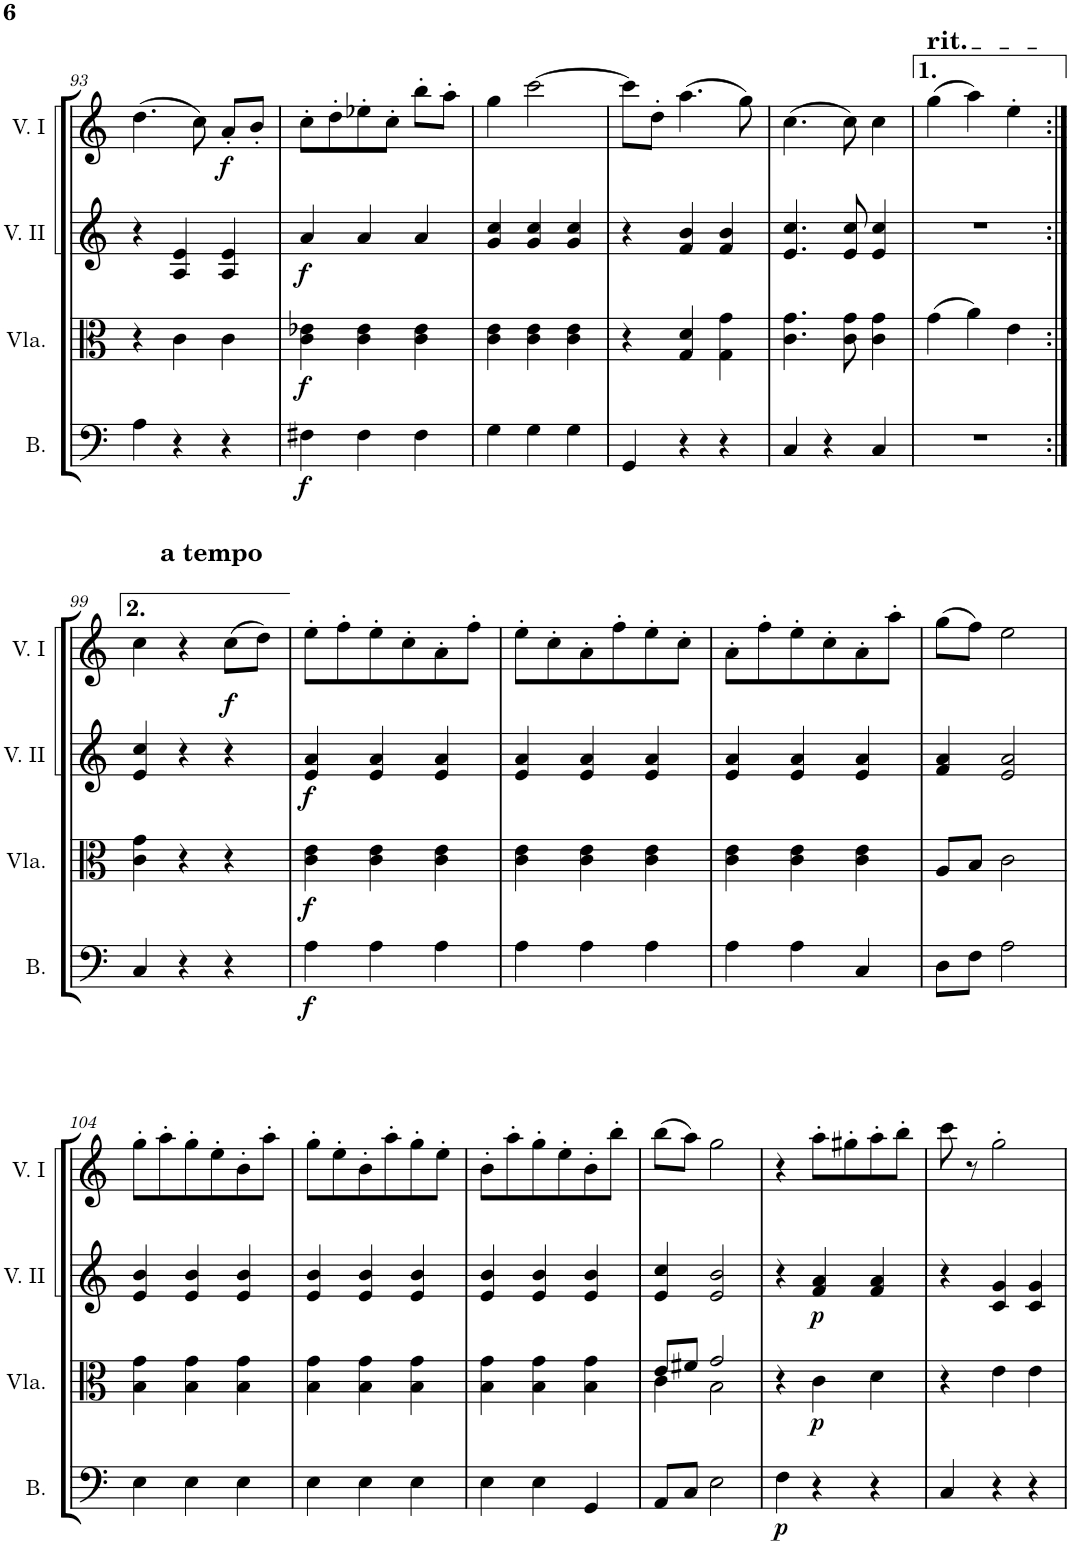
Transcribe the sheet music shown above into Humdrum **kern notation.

**kern	**dynam	**kern	**dynam	**kern	**dynam	**kern	**dynam
*part4	*part4	*part3	*part3	*part2	*part2	*part1	*part1
*staff4	*staff4	*staff3	*staff3	*staff2	*staff2	*staff1	*staff1
*I"Bassi	*	*I"Viola	*	*I"Violino II.	*	*I"Violino I	*
*I'B.	*	*I'Vla.	*	*I'V. II	*	*I'V. I	*
!!LO:PB:g=z
*clefF4	*	*clefC3	*	*clefG2	*	*clefG2	*
*k[]	*	*k[]	*	*k[]	*	*k[]	*
*M3/4	*	*M3/4	*	*M3/4	*	*M3/4	*
=93	=93	=93	=93	=93	=93	=93	=93
4A\	.	4r	.	4r	.	(4.dd\	.
4r	.	4c\	.	4A/ 4e/	.	.	.
.	.	.	.	.	.	8cc\)	.
!	!	!	!	!	!	!	!LO:DY:b
4r	.	4c\	.	4A/ 4e/	.	8a'/L	f
.	.	.	.	.	.	8b'/J	.
=94	=94	=94	=94	=94	=94	=94	=94
!	!LO:DY:b	!	!LO:DY:b	!	!LO:DY:b	!	!
4F#X\	f	4c\ 4e-X\	f	4a/	f	8cc'\L	.
.	.	.	.	.	.	8dd'\	.
4F#\	.	4c\ 4e-\	.	4a/	.	8ee-X'\	.
.	.	.	.	.	.	8cc'\J	.
4F#\	.	4c\ 4e-\	.	4a/	.	8bb'\L	.
.	.	.	.	.	.	8aa'\J	.
=95	=95	=95	=95	=95	=95	=95	=95
4G\	.	4c\ 4e\	.	4g/ 4cc/	.	4gg\	.
4G\	.	4c\ 4e\	.	4g/ 4cc/	.	[2ccc\	.
4G\	.	4c\ 4e\	.	4g/ 4cc/	.	.	.
=96	=96	=96	=96	=96	=96	=96	=96
4GG/	.	4r	.	4r	.	8ccc\L]	.
.	.	.	.	.	.	8dd'\J	.
4r	.	4G/ 4d/	.	4f/ 4b/	.	(4.aa\	.
4r	.	4G\ 4g\	.	4f/ 4b/	.	.	.
.	.	.	.	.	.	8gg\)	.
=97	=97	=97	=97	=97	=97	=97	=97
4C/	.	4.c\ 4.g\	.	4.e/ 4.cc/	.	(4.cc\	.
4r	.	.	.	.	.	.	.
.	.	8c\ 8g\	.	8e/ 8cc/	.	8cc\)	.
4C/	.	4c\ 4g\	.	4e/ 4cc/	.	4cc\	.
=98	=98	=98	=98	=98	=98	=98	=98
!	!	!	!	!	!	!LO:TX:a:t=rit.	!
2.r	.	(4g\	.	2.r	.	(4gg\	.
.	.	4a\)	.	.	.	4aa\)	.
.	.	4e\	.	.	.	4ee'\	.
!!LO:LB:g=z
=99:|!	=99:|!	=99:|!	=99:|!	=99:|!	=99:|!	=99:|!	=99:|!
4C/	.	4c\ 4g\	.	4e/ 4cc/	.	4cc\	.
4r	.	4r	.	4r	.	4r	.
!	!	!	!	!	!	!LO:TX:a:B:t=a tempo	!
!	!	!	!	!	!	!	!LO:DY:b
4r	.	4r	.	4r	.	(8cc\L	f
.	.	.	.	.	.	8dd\J)	.
=100	=100	=100	=100	=100	=100	=100	=100
!	!LO:DY:b	!	!LO:DY:b	!	!LO:DY:b	!	!
4A\	f	4c\ 4e\	f	4e/ 4a/	f	8ee'\L	.
.	.	.	.	.	.	8ff'\	.
4A\	.	4c\ 4e\	.	4e/ 4a/	.	8ee'\	.
.	.	.	.	.	.	8cc'\	.
4A\	.	4c\ 4e\	.	4e/ 4a/	.	8a'\	.
.	.	.	.	.	.	8ff'\J	.
=101	=101	=101	=101	=101	=101	=101	=101
4A\	.	4c\ 4e\	.	4e/ 4a/	.	8ee'\L	.
.	.	.	.	.	.	8cc'\	.
4A\	.	4c\ 4e\	.	4e/ 4a/	.	8a'\	.
.	.	.	.	.	.	8ff'\	.
4A\	.	4c\ 4e\	.	4e/ 4a/	.	8ee'\	.
.	.	.	.	.	.	8cc'\J	.
=102	=102	=102	=102	=102	=102	=102	=102
4A\	.	4c\ 4e\	.	4e/ 4a/	.	8a'\L	.
.	.	.	.	.	.	8ff'\	.
4A\	.	4c\ 4e\	.	4e/ 4a/	.	8ee'\	.
.	.	.	.	.	.	8cc'\	.
4C/	.	4c\ 4e\	.	4e/ 4a/	.	8a'\	.
.	.	.	.	.	.	8aa'\J	.
=103	=103	=103	=103	=103	=103	=103	=103
8D\L	.	8A/L	.	4f/ 4a/	.	(8gg\L	.
8F\J	.	8B/J	.	.	.	8ff\J)	.
2A\	.	2c\	.	2e/ 2a/	.	2ee\	.
!!LO:LB:g=z
=104	=104	=104	=104	=104	=104	=104	=104
4E\	.	4B\ 4g\	.	4e/ 4b/	.	8gg'\L	.
.	.	.	.	.	.	8aa'\	.
4E\	.	4B\ 4g\	.	4e/ 4b/	.	8gg'\	.
.	.	.	.	.	.	8ee'\	.
4E\	.	4B\ 4g\	.	4e/ 4b/	.	8b'\	.
.	.	.	.	.	.	8aa'\J	.
=105	=105	=105	=105	=105	=105	=105	=105
4E\	.	4B\ 4g\	.	4e/ 4b/	.	8gg'\L	.
.	.	.	.	.	.	8ee'\	.
4E\	.	4B\ 4g\	.	4e/ 4b/	.	8b'\	.
.	.	.	.	.	.	8aa'\	.
4E\	.	4B\ 4g\	.	4e/ 4b/	.	8gg'\	.
.	.	.	.	.	.	8ee'\J	.
=106	=106	=106	=106	=106	=106	=106	=106
4E\	.	4B\ 4g\	.	4e/ 4b/	.	8b'\L	.
.	.	.	.	.	.	8aa'\	.
4E\	.	4B\ 4g\	.	4e/ 4b/	.	8gg'\	.
.	.	.	.	.	.	8ee'\	.
4GG/	.	4B\ 4g\	.	4e/ 4b/	.	8b'\	.
.	.	.	.	.	.	8bb'\J	.
=107	=107	=107	=107	=107	=107	=107	=107
*	*	*^	*	*	*	*	*
8AA/L	.	8e/L	4c\	.	4e/ 4cc/	.	(8bb\L	.
8C/J	.	8f#X/J	.	.	.	.	8aa\J)	.
2E\	.	2g/	2B\	.	2e/ 2b/	.	2gg\	.
=108	=108	=108	=108	=108	=108	=108	=108	=108
!	!LO:DY:b	!	!	!	!	!	!	!
*	*	*v	*v	*	*	*	*	*
4F\	p	4r	.	4r	.	4r	.
!	!	!	!LO:DY:b	!	!LO:DY:b	!	!
4r	.	4c\	p	4f/ 4a/	p	8aa'\L	.
.	.	.	.	.	.	8gg#X'\	.
4r	.	4d\	.	4f/ 4a/	.	8aa'\	.
.	.	.	.	.	.	8bb'\J	.
=109	=109	=109	=109	=109	=109	=109	=109
4C/	.	4r	.	4r	.	8ccc\	.
.	.	.	.	.	.	8r	.
4r	.	4e\	.	4c/ 4g/	.	2gg'\	.
4r	.	4e\	.	4c/ 4g/	.	.	.
=	=	=	=	=	=	=	=
*-	*-	*-	*-	*-	*-	*-	*-
